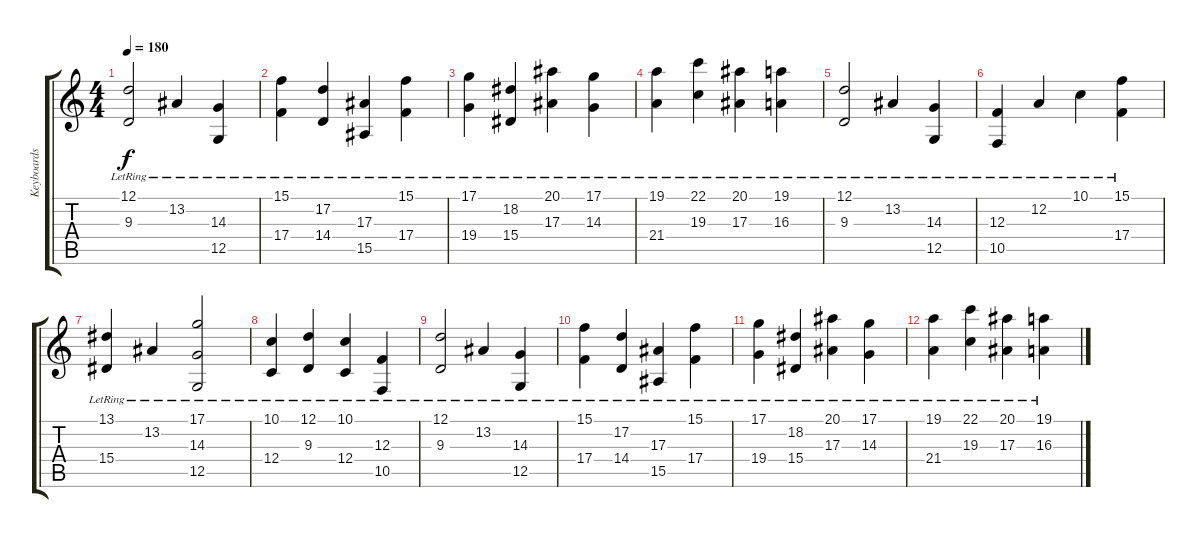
\track ("Keyboards" "Keyboards") {instrument electricpiano2}
\staff {score tabs}
\tuning (D4 A3 F3 C3 G2 D2) {hide}
\ts (4 4)
\tempo 180
\clef g2
\ks c
(12.1{lr} 9.3{lr}).2{dy f} 13.2{lr}.4 (14.3{lr} 12.5{lr}).4 |
(15.1{lr} 17.4{lr}).4 (17.2{lr} 14.4{lr}).4 (17.3{lr} 15.5{lr}).4 (15.1{lr} 17.4{lr}).4 |
(17.1{lr} 19.4{lr}).4 (18.2{lr} 15.4{lr}).4 (20.1{lr} 17.3{lr}).4 (17.1{lr} 14.3{lr}).4 |
(19.1{lr} 21.4{lr}).4 (22.1{lr} 19.3{lr}).4 (20.1{lr} 17.3{lr}).4 (19.1{lr} 16.3{lr}).4 |
(12.1{lr} 9.3{lr}).2 13.2{lr}.4 (14.3{lr} 12.5{lr}).4 |
(12.3{lr} 10.5{lr}).4 12.2{lr}.4 10.1{lr}.4 (15.1{lr} 17.4{lr}).4 |
(13.1{lr} 15.4{lr}).4 13.2{lr}.4 (17.1{lr} 14.3{lr} 12.5{lr}).2 |
(10.1{lr} 12.4{lr}).4 (12.1{lr} 9.3{lr}).4 (10.1{lr} 12.4{lr}).4 (12.3{lr} 10.5{lr}).4 |
(12.1{lr} 9.3{lr}).2 13.2{lr}.4 (14.3{lr} 12.5{lr}).4 |
(15.1{lr} 17.4{lr}).4 (17.2{lr} 14.4{lr}).4 (17.3{lr} 15.5{lr}).4 (15.1{lr} 17.4{lr}).4 |
(17.1{lr} 19.4{lr}).4 (18.2{lr} 15.4{lr}).4 (20.1{lr} 17.3{lr}).4 (17.1{lr} 14.3{lr}).4 |
(19.1{lr} 21.4{lr}).4 (22.1{lr} 19.3{lr}).4 (20.1{lr} 17.3{lr}).4 (19.1{lr} 16.3{lr}).4
